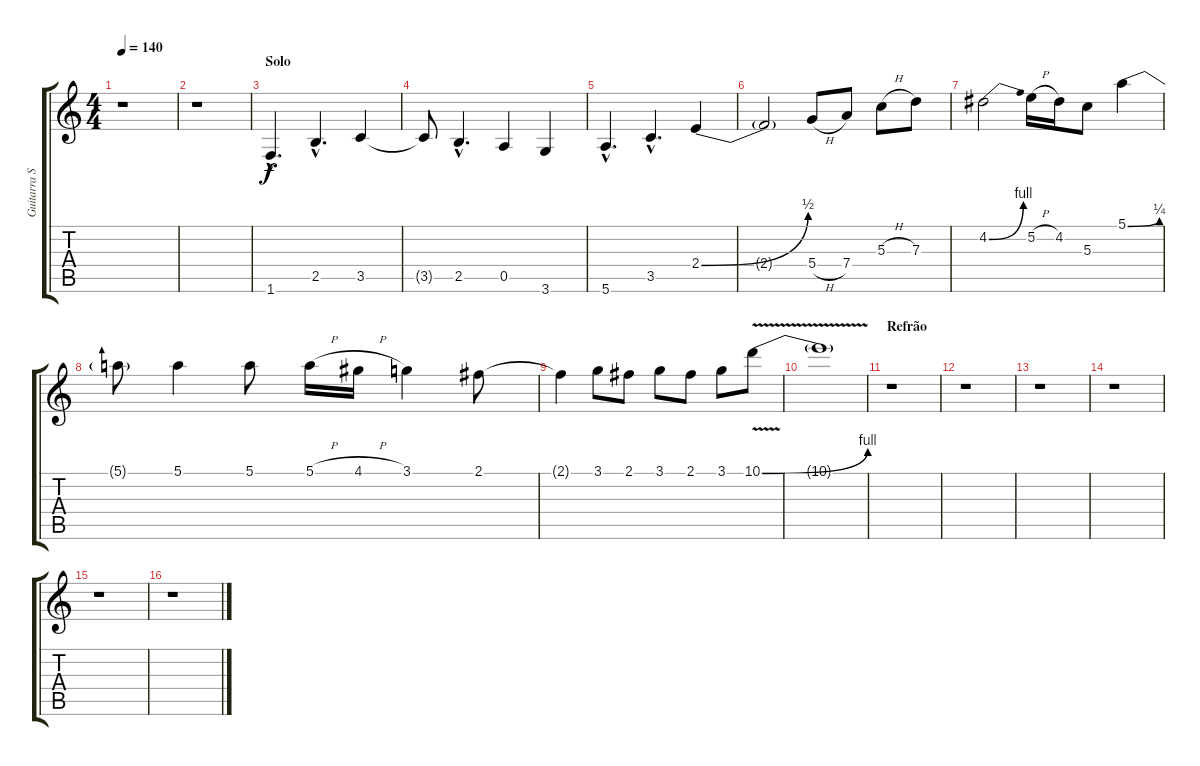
\track ("Guitarra Solo" "Guitarra S") {instrument overdrivenguitar}
\staff {score tabs}
\tuning (E4 B3 G3 D3 A2 E2) {hide}
\ts (4 4)
\tempo 140
\clef g2
\ks c
r.1{dy f} |
r.1 |
\section ("" "Solo")
1.6{hac}.4{d} 2.5{hac}.4{d} 3.5.4 |
3.5{t}.8 2.5{hac}.4{d} 0.5.4 3.6.4 |
5.6{hac}.4{d} 3.5{hac}.4{d} 2.4{be (bend 0 0 60 2)}.4 |
2.4{t}.2 5.4{h}.8 7.4.8 5.3{h}.8 7.3.8 |
4.2{be (bend 0 0 60 4)}.2 5.2{h}.16 4.2.16 5.3.8 5.1{be (bend 0 0 60 1)}.4 |
5.1{t}.8 5.1.4 5.1.8 5.1{h}.16 4.1{h}.16 3.1.4 2.1.8 |
2.1{t}.4 3.1.8 2.1.8 3.1.8 2.1.8 3.1.8 10.1{be (bend 0 0 60 4) v}.8 |
10.1{t}.1 |
\section ("" "Refrão")
r.1 |
r.1 |
r.1 |
r.1 |
r.1 |
r.1
